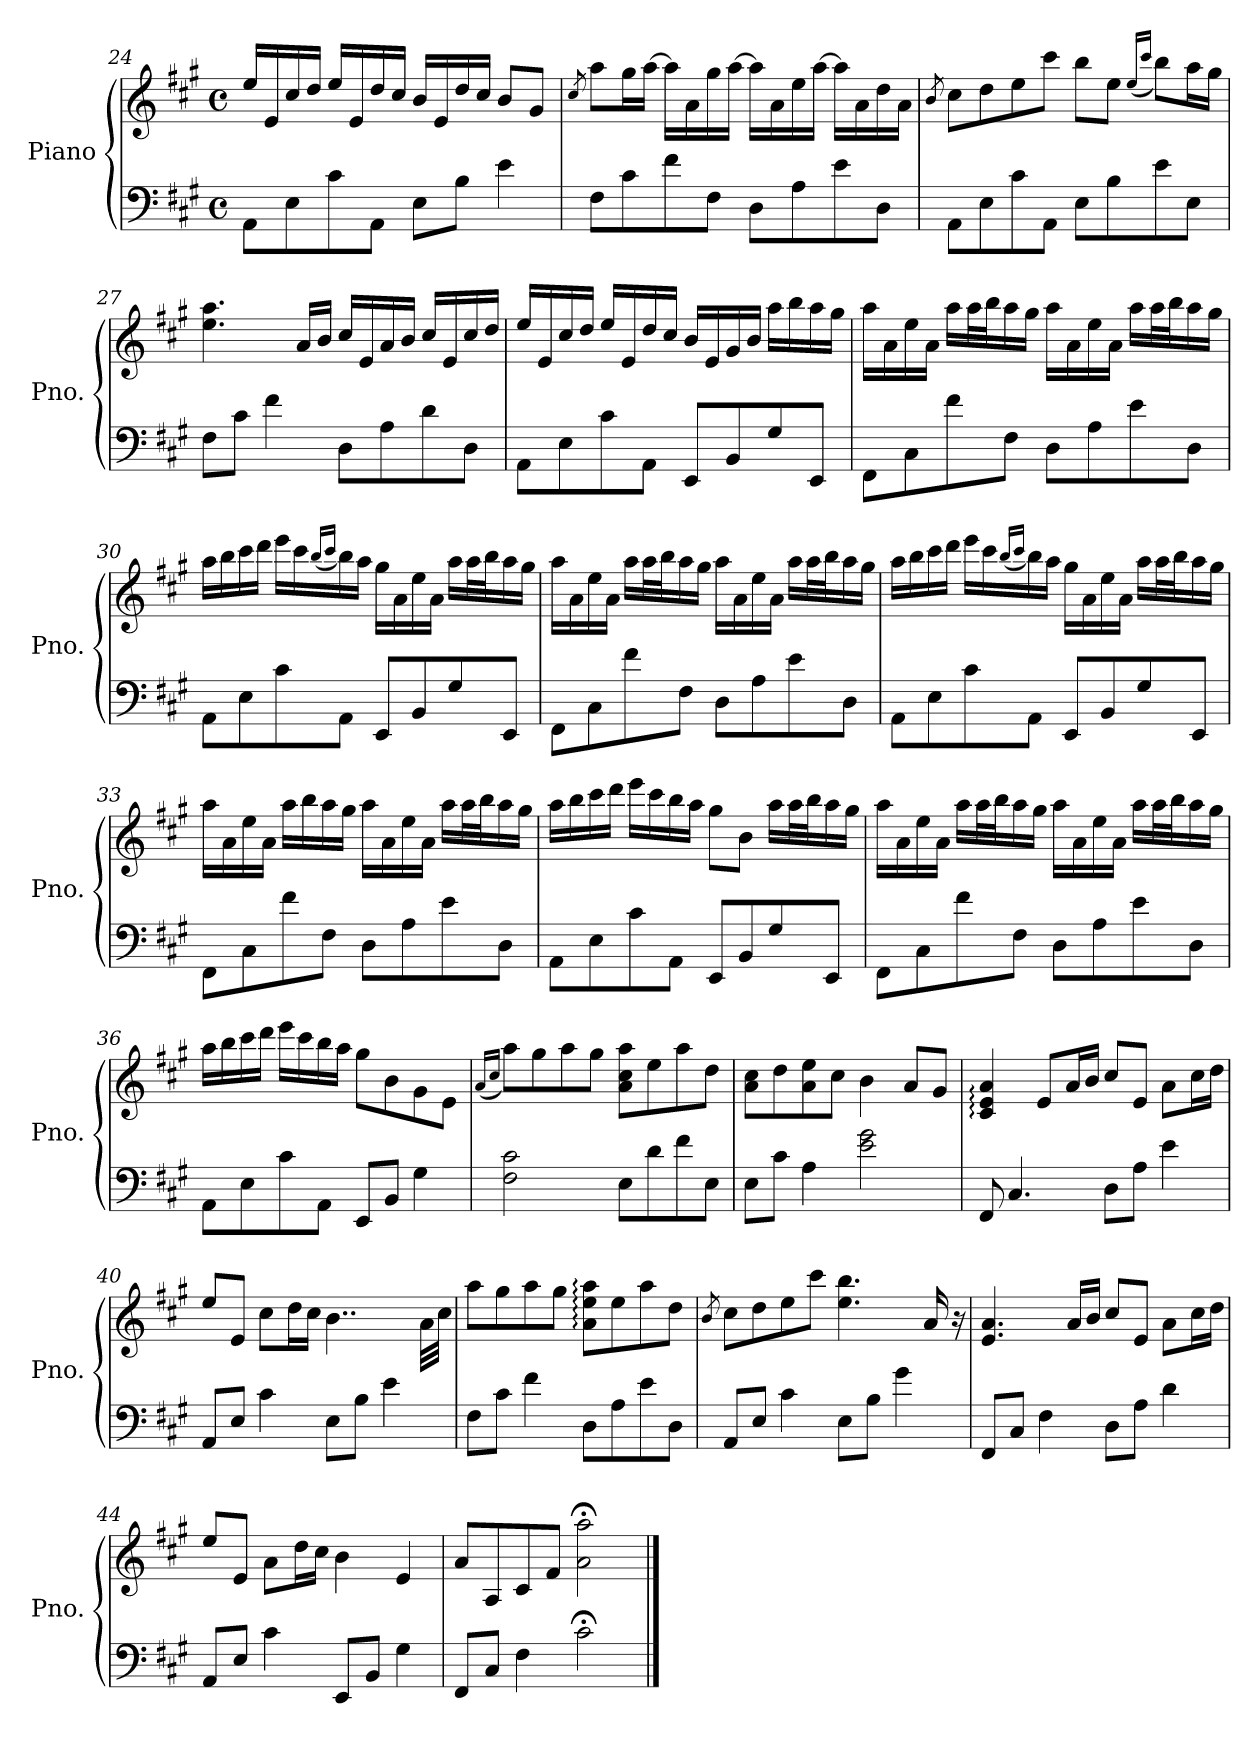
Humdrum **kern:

**kern	**kern
*part1	*part1
*staff2	*staff1
*I"Piano	*
*I'Pno.	*
!!LO:LB:g=z
*clefF4	*clefG2
*k[f#c#g#]	*k[f#c#g#]
*M4/4	*M4/4
*met(c)	*met(c)
=24	=24
8AA\L	16ee/LL
.	16e/
8E\	16cc#/
.	16dd/JJ
8c#\	16ee/LL
.	16e/
8AA\J	16dd/
.	16cc#/JJ
8E\L	16b/LL
.	16e/
8B\J	16dd/
.	16cc#/JJ
4e\	8b/L
.	8g#/J
=25	=25
.	8qcc#/
8F#\L	8aa\L
8c#\	16gg#\L
.	[16aa\JJ
8f#\	16aa\LL]
.	16a\
8F#\J	16gg#\
.	[16aa\JJ
8D\L	16aa\LL]
.	16a\
8A\	16ee\
.	[16aa\JJ
8e\	16aa\LL]
.	16a\
8D\J	16dd\
.	16a\JJ
=26	=26
.	8qb/
8AA\L	8cc#\L
8E\	8dd\
8c#\	8ee\
8AA\J	8ccc#\J
8E\L	8bb\L
8B\	8ee\J
.	(16qee/LL
.	16qccc#/JJ
8e\	8bb\L)
8E\J	16aa\L
.	16gg#\JJ
!!LO:LB:g=z
=27	=27
8F#\L	4.ee\ 4.aa\
8c#\J	.
4f#\	.
.	16a/LL
.	16b/JJ
8D\L	16cc#/LL
.	16e/
8A\	16a/
.	16b/JJ
8d\	16cc#/LL
.	16e/
8D\J	16cc#/
.	16dd/JJ
=28	=28
8AA\L	16ee/LL
.	16e/
8E\	16cc#/
.	16dd/JJ
8c#\	16ee/LL
.	16e/
8AA\J	16dd/
.	16cc#/JJ
8EE/L	16b/LL
.	16e/
8BB/	16g#/
.	16b/JJ
8G#/	16aa\LL
.	16bb\
8EE/J	16aa\
.	16gg#\JJ
!!LO:PB:g=z
=29	=29
8FF#\L	16aa\LL
.	16a\
8C#\	16ee\
.	16a\JJ
8f#\	16aa\LL
.	32aa\L
.	32bb\J
8F#\J	16aa\
.	16gg#\JJ
8D\L	16aa\LL
.	16a\
8A\	16ee\
.	16a\JJ
8e\	16aa\LL
.	32aa\L
.	32bb\J
8D\J	16aa\
.	16gg#\JJ
=30	=30
8AA\L	16aa\LL
.	16bb\
8E\	16ccc#\
.	16ddd\JJ
8c#\	16eee\LL
.	16ccc#\
.	(16qbb/LL
.	16qccc#/JJ
8AA\J	16bb\)
.	16aa\JJ
8EE/L	16gg#\LL
.	16a\
8BB/	16ee\
.	16a\JJ
8G#/	16aa\LL
.	32aa\L
.	32bb\J
8EE/J	16aa\
.	16gg#\JJ
!!LO:LB:g=z
=31	=31
8FF#\L	16aa\LL
.	16a\
8C#\	16ee\
.	16a\JJ
8f#\	16aa\LL
.	32aa\L
.	32bb\J
8F#\J	16aa\
.	16gg#\JJ
8D\L	16aa\LL
.	16a\
8A\	16ee\
.	16a\JJ
8e\	16aa\LL
.	32aa\L
.	32bb\J
8D\J	16aa\
.	16gg#\JJ
=32	=32
8AA\L	16aa\LL
.	16bb\
8E\	16ccc#\
.	16ddd\JJ
8c#\	16eee\LL
.	16ccc#\
.	(16qbb/LL
.	16qccc#/JJ
8AA\J	16bb\)
.	16aa\JJ
8EE/L	16gg#\LL
.	16a\
8BB/	16ee\
.	16a\JJ
8G#/	16aa\LL
.	32aa\L
.	32bb\J
8EE/J	16aa\
.	16gg#\JJ
!!LO:LB:g=z
=33	=33
8FF#\L	16aa\LL
.	16a\
8C#\	16ee\
.	16a\JJ
8f#\	16aa\LL
.	16bb\
8F#\J	16aa\
.	16gg#\JJ
8D\L	16aa\LL
.	16a\
8A\	16ee\
.	16a\JJ
8e\	16aa\LL
.	32aa\L
.	32bb\J
8D\J	16aa\
.	16gg#\JJ
=34	=34
8AA\L	16aa\LL
.	16bb\
8E\	16ccc#\
.	16ddd\JJ
8c#\	16eee\LL
.	16ccc#\
8AA\J	16bb\
.	16aa\JJ
8EE/L	8gg#\L
8BB/	8b\J
8G#/	16aa\LL
.	32aa\L
.	32bb\J
8EE/J	16aa\
.	16gg#\JJ
!!LO:LB:g=z
=35	=35
8FF#\L	16aa\LL
.	16a\
8C#\	16ee\
.	16a\JJ
8f#\	16aa\LL
.	32aa\L
.	32bb\J
8F#\J	16aa\
.	16gg#\JJ
8D\L	16aa\LL
.	16a\
8A\	16ee\
.	16a\JJ
8e\	16aa\LL
.	32aa\L
.	32bb\J
8D\J	16aa\
.	16gg#\JJ
=36	=36
8AA\L	16aa\LL
.	16bb\
8E\	16ccc#\
.	16ddd\JJ
8c#\	16eee\LL
.	16ccc#\
8AA\J	16bb\
.	16aa\JJ
8EE/L	8gg#\L
8BB/J	8b\
4G#\	8g#\
.	8e\J
!!LO:LB:g=z
=37	=37
.	(16qa/LL
.	16qcc#/JJ
2F#\ 2c#\	8aa\L)
.	8gg#\
.	8aa\
.	8gg#\J
8E\L	8a\ 8cc#\ 8aa\L
8d\	8ee\
8f#\	8aa\
8E\J	8dd\J
!!LO:LB:g=z
=38	=38
8E\L	8a\ 8cc#\L
8c#\J	8dd\
4A\	8a\ 8ee\
.	8cc#\J
2e\ 2g#\	4b\
.	8a/L
.	8g#/J
=39	=39
8FF#/	4c#/: 4e/: 4a/:
4.C#/	.
.	8e/L
.	16a/L
.	16b/JJ
8D\L	8cc#/L
8A\J	8e/J
4e\	8a\L
.	16cc#\L
.	16dd\JJ
=40	=40
8AA/L	8ee/L
8E/J	8e/J
4c#\	8cc#\L
.	16dd\L
.	16cc#\JJ
8E\L	4..b\
8B\J	.
4e\	.
.	32a\LLL
.	32cc#\JJJ
=41	=41
8F#\L	8aa\L
8c#\J	8gg#\
4f#\	8aa\
.	8gg#\J
8D\L	8a\: 8ee\: 8aa\:L
8A\	8ee\
8e\	8aa\
8D\J	8dd\J
!!LO:PB:g=z
=42	=42
.	8qb/
8AA/L	8cc#\L
8E/J	8dd\
4c#\	8ee\
.	8ccc#\J
8E\L	4.ee\ 4.bb\
8B\J	.
4g#\	.
.	16a/
.	16r
=43	=43
8FF#/L	4.e/ 4.a/
8C#/J	.
4F#\	.
.	16a/LL
.	16b/JJ
8D\L	8cc#/L
8A\J	8e/J
4d\	8a\L
.	16cc#\L
.	16dd\JJ
=44	=44
8AA/L	8ee/L
8E/J	8e/J
4c#\	8a\L
.	16dd\L
.	16cc#\JJ
8EE/L	4b\
8BB/J	.
4G#\	4e/
=45	=45
8FF#/L	8a/L
8C#/J	8A/
4F#\	8c#/
.	8f#/J
2c#;<\	2a\;< 2aa\;<
==	==
*-	*-
